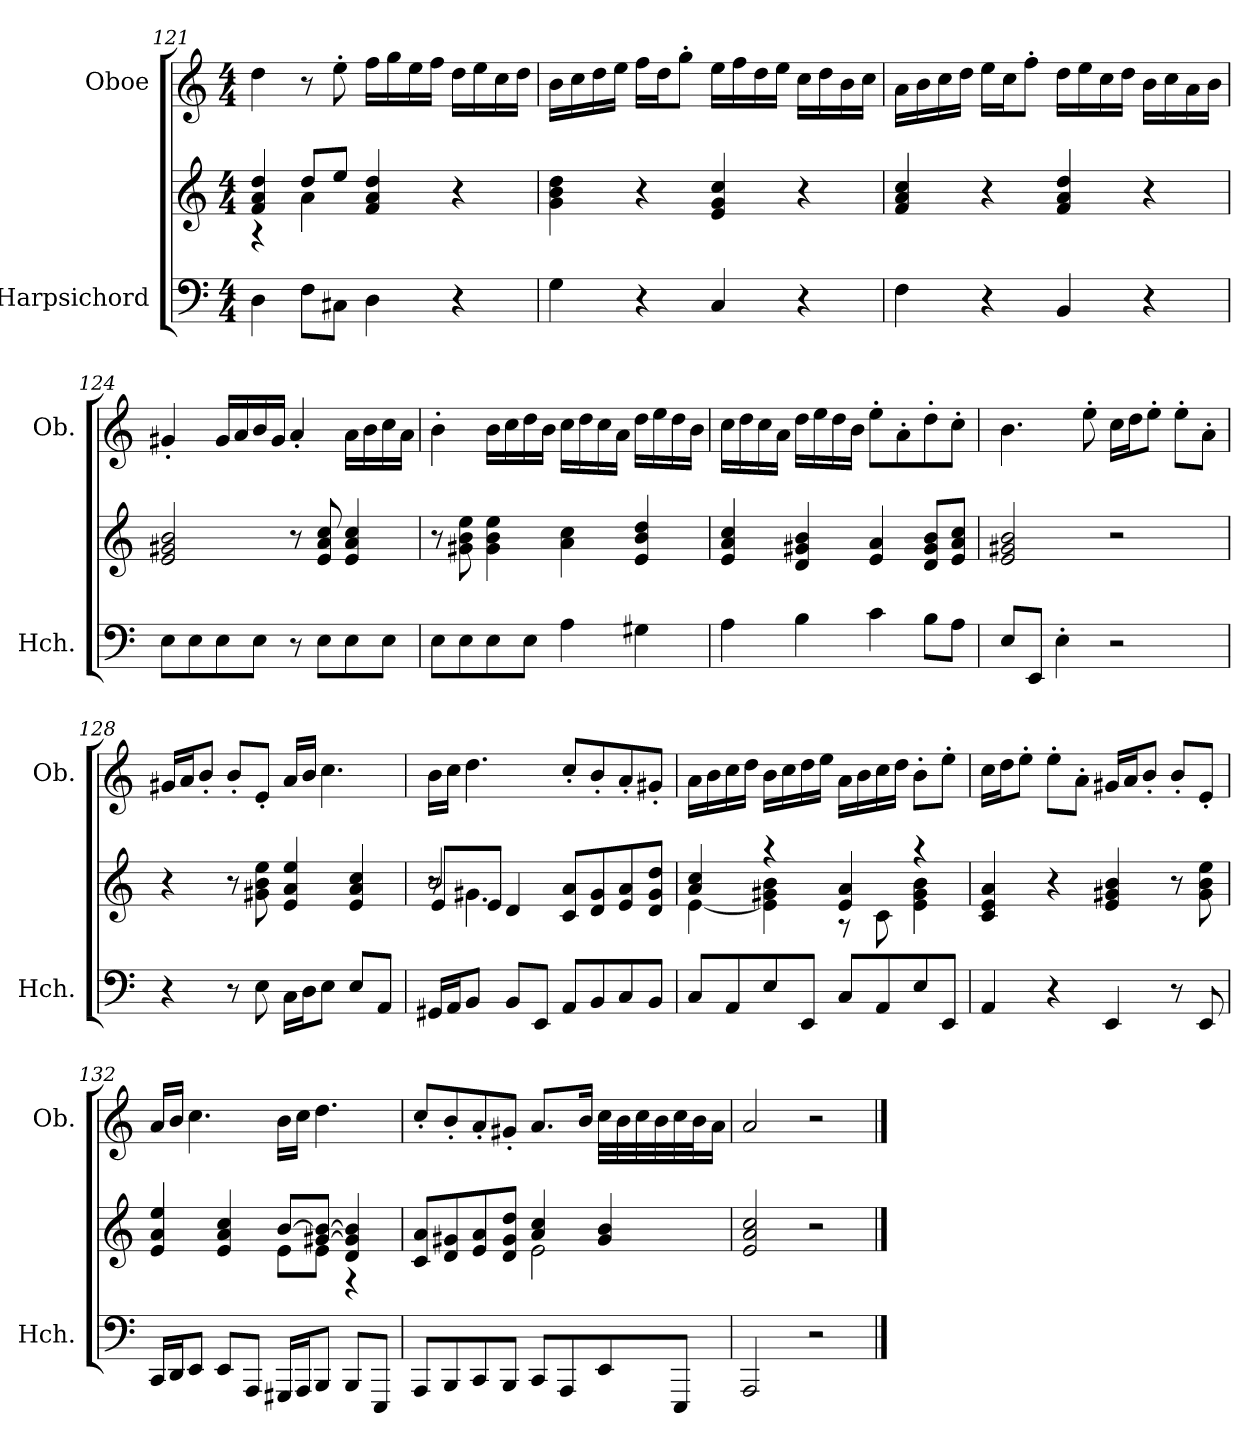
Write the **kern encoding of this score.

**kern	**kern	**kern
*part2	*part2	*part1
*staff3	*staff2	*staff1
*I"Harpsichord	*	*I"Oboe
*I'Hch.	*	*I'Ob.
*clefF4	*clefG2	*clefG2
*k[]	*k[]	*k[]
*M4/4	*M4/4	*M4/4
=121	=121	=121
*	*^	*
4D\	4f/ 4a/ 4dd/	4r	4dd\
8F\L	8dd/L	4a\	8r
8C#X\J	8ee/J	.	8ee'\
4D\	4f/ 4a/ 4dd/	2ryy	16ff\LL
.	.	.	16gg\
.	.	.	16ee\
.	.	.	16ff\JJ
4r	4r	.	16dd\LL
.	.	.	16ee\
.	.	.	16cc\
.	.	.	16dd\JJ
*	*v	*v	*
!!LO:PB:g=z
=122	=122	=122
4G\	4g\ 4b\ 4dd\	16b\LL
.	.	16cc\
.	.	16dd\
.	.	16ee\JJ
4r	4r	16ff\LL
.	.	16dd\J
.	.	8gg'\J
4C/	4e/ 4g/ 4cc/	16ee\LL
.	.	16ff\
.	.	16dd\
.	.	16ee\JJ
4r	4r	16cc\LL
.	.	16dd\
.	.	16b\
.	.	16cc\JJ
=123	=123	=123
4F\	4f/ 4a/ 4cc/	16a\LL
.	.	16b\
.	.	16cc\
.	.	16dd\JJ
4r	4r	16ee\LL
.	.	16cc\J
.	.	8ff'\J
4BB/	4f/ 4a/ 4dd/	16dd\LL
.	.	16ee\
.	.	16cc\
.	.	16dd\JJ
4r	4r	16b\LL
.	.	16cc\
.	.	16a\
.	.	16b\JJ
=124	=124	=124
8E\L	2e/ 2g#X/ 2b/	4g#X'/
8E\	.	.
8E\	.	16g#/LL
.	.	16a/
8E\J	.	16b/
.	.	16g#/JJ
8r	8r	4a'/
8E\L	8e/ 8a/ 8cc/	.
8E\	4e/ 4a/ 4cc/	16a\LL
.	.	16b\
8E\J	.	16cc\
.	.	16a\JJ
!!LO:LB:g=z
=125	=125	=125
8E\L	8r	4b'\
8E\	8g#X\ 8b\ 8ee\	.
8E\	4g#\ 4b\ 4ee\	16b\LL
.	.	16cc\
8E\J	.	16dd\
.	.	16b\JJ
4A\	4a\ 4cc\	16cc\LL
.	.	16dd\
.	.	16cc\
.	.	16a\JJ
4G#X\	4e/ 4b/ 4dd/	16dd\LL
.	.	16ee\
.	.	16dd\
.	.	16b\JJ
=126	=126	=126
4A\	4e/ 4a/ 4cc/	16cc\LL
.	.	16dd\
.	.	16cc\
.	.	16a\JJ
4B\	4d/ 4g#X/ 4b/	16dd\LL
.	.	16ee\
.	.	16dd\
.	.	16b\JJ
4c\	4e/ 4a/	8ee'\L
.	.	8a'\
8B\L	8d/ 8g#/ 8b/L	8dd'\
8A\J	8e/ 8a/ 8cc/J	8cc'\J
=127	=127	=127
8E/L	2e/ 2g#X/ 2b/	4.b\
8EE/J	.	.
4E'\	.	.
.	.	8ee'\
2r	2r	16cc\LL
.	.	16dd\J
.	.	8ee'\J
.	.	8ee'\L
.	.	8a'\J
!!LO:LB:g=z
=128	=128	=128
4r	4r	16g#X/LL
.	.	16a/J
.	.	8b'/J
8r	8r	8b'/L
8E\	8g#X\ 8b\ 8ee\	8e'/J
16C\LL	4e/ 4a/ 4ee/	16a/LL
16D\J	.	16b/JJ
8E\J	.	4.cc\
8E/L	4e/ 4a/ 4cc/	.
8AA/J	.	.
=129	=129	=129
*	*^	*
*	*	*^	*
16GG#X/LL	2b/	8r	8e/L	16b\LL
16AA/J	.	.	.	16cc\JJ
8BB/J	.	4.g#X\	8e/J	4.dd\
8BB/L	.	.	4d/	.
8EE/J	.	.	.	.
8AA/L	8c/ 8a/L	2ryy	2ryy	8cc'/L
8BB/	8d/ 8g#/	.	.	8b'/
8C/	8e/ 8a/	.	.	8a'/
8BB/J	8d/ 8g#/ 8dd/J	.	.	8g#X'/J
*	*	*v	*v	*
=130	=130	=130	=130
8C/L	4a/ 4cc/	[4e\	16a\LL
.	.	.	16b\
8AA/	.	.	16cc\
.	.	.	16dd\JJ
8E/	4r	4e\] 4g#X\ 4b\	16b\LL
.	.	.	16cc\
8EE/J	.	.	16dd\
.	.	.	16ee\JJ
8C/L	4e/ 4a/	8r	16a\LL
.	.	.	16b\
8AA/	.	8c\	16cc\
.	.	.	16dd\JJ
8E/	4r	4e\ 4g#\ 4b\	8b'\L
8EE/J	.	.	8ee'\J
*	*v	*v	*
!!LO:LB:g=z
=131	=131	=131
4AA/	4c/ 4e/ 4a/	16cc\LL
.	.	16dd\J
.	.	8ee'\J
4r	4r	8ee'\L
.	.	8a'\J
4EE/	4e/ 4g#X/ 4b/	16g#X/LL
.	.	16a/J
.	.	8b'/J
8r	8r	8b'/L
8EE/	8g#\ 8b\ 8ee\	8e'/J
=132	=132	=132
*	*^	*
16CC/LL	4e/ 4a/ 4ee/	2ryy	16a/LL
16DD/J	.	.	16b/JJ
8EE/J	.	.	4.cc\
8EE/L	4e/ 4a/ 4cc/	.	.
8AAA/J	.	.	.
16GGG#X/LL	[8b/L	8e\L	16b\LL
16AAA/J	.	.	16cc\JJ
8BBB/J	[8g#X/ 8b/_J	8e\J	4.dd\
8BBB/L	4d/ 4g#/] 4b/]	4r	.
8EEE/J	.	.	.
=133	=133	=133	=133
8AAA/L	8c/ 8a/L	2ryy	8cc'/L
8BBB/	8d/ 8g#X/	.	8b'/
8CC/	8e/ 8a/	.	8a'/
8BBB/J	8d/ 8g#/ 8dd/J	.	8g#X'/J
8CC/L	4a/ 4cc/	2e\	8.a/L
8AAA/	.	.	.
.	.	.	16b/Jk
8EE/	4g#/ 4b/	.	32cc\LLL
.	.	.	32b\
.	.	.	32cc\
.	.	.	32b\
8EEE/J	.	.	32cc\
.	.	.	32b\J
.	.	.	16a\JJ
!!LO:PB:g=z
=134	=134	=134	=134
*^	*	*^	*
*	*^	*	*	*	*
2AAA/	2ryy	2ryy	2e/ 2a/ 2cc/	2ryy	2ryy	2a/
2r	2r	2r	2r	2r	2r	2r
*v	*v	*v	*	*	*	*
*	*v	*v	*v	*
==	==	==
*-	*-	*-
